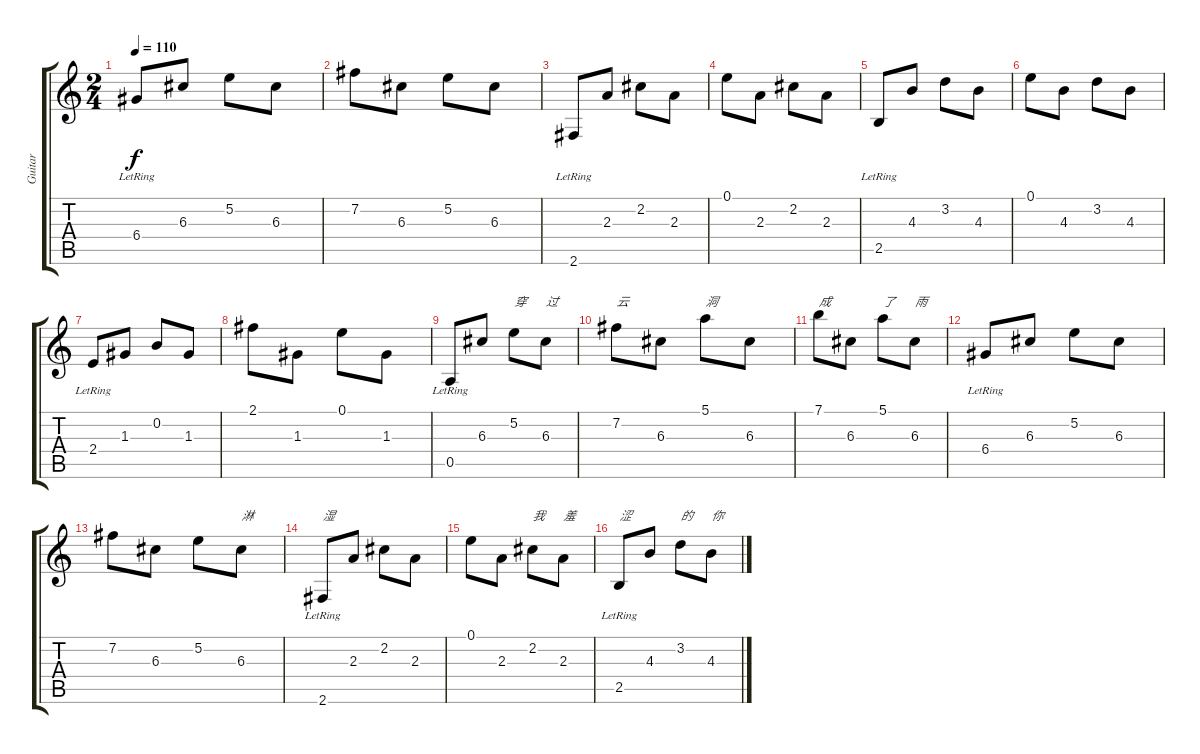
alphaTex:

\track ("Guitar" "Guitar") {instrument acousticguitarsteel}
\staff {score tabs}
\tuning (E4 B3 G3 D3 A2 E2) {hide}
\ts (2 4)
\tempo 110
\clef g2
\ks c
6.4{lr}.8{dy f} 6.3.8 5.2.8 6.3.8 |
7.2.8 6.3.8 5.2.8 6.3.8 |
2.6{lr}.8 2.3.8 2.2.8 2.3.8 |
0.1.8 2.3.8 2.2.8 2.3.8 |
2.5{lr}.8 4.3.8 3.2.8 4.3.8 |
0.1.8 4.3.8 3.2.8 4.3.8 |
2.4{lr}.8 1.3.8 0.2.8 1.3.8 |
2.1.8 1.3.8 0.1.8 1.3.8 |
0.5{lr}.8 6.3.8 5.2.8{txt "穿"} 6.3.8{txt "过"} |
7.2.8{txt "云"} 6.3.8 5.1.8{txt "洞"} 6.3.8 |
7.1.8{txt "成"} 6.3.8 5.1.8{txt "了"} 6.3.8{txt "雨"} |
6.4{lr}.8 6.3.8 5.2.8 6.3.8 |
7.2.8 6.3.8 5.2.8 6.3.8{txt "淋"} |
2.6{lr}.8{txt "湿"} 2.3.8 2.2.8 2.3.8 |
0.1.8 2.3.8 2.2.8{txt "我"} 2.3.8{txt "羞"} |
2.5{lr}.8{txt "涩"} 4.3.8 3.2.8{txt "的"} 4.3.8{txt "你"}
